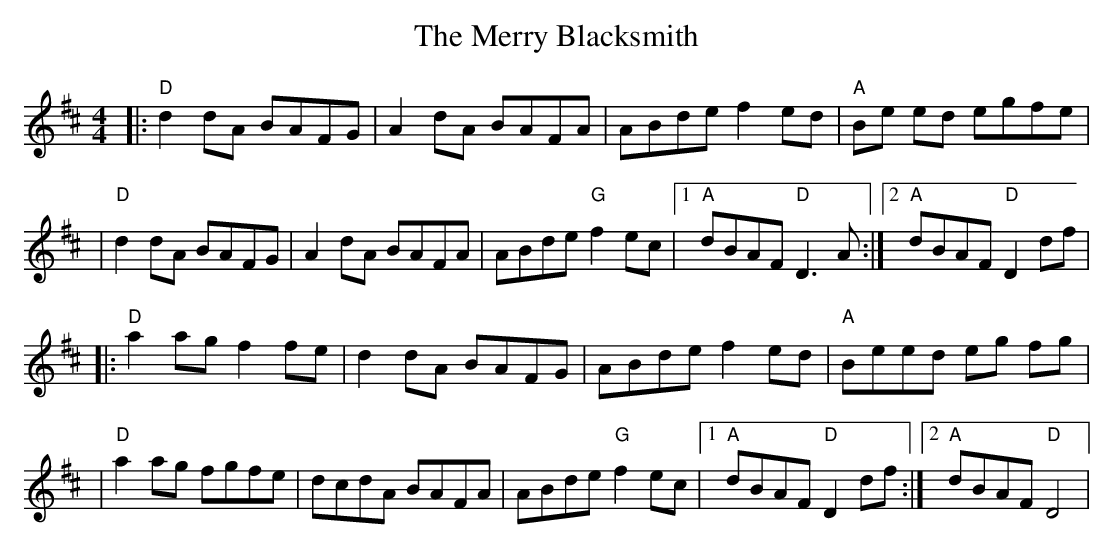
X:1
T:The Merry Blacksmith
L:1/8
M:4/4
K:D
|: "D" d2 dA BAFG | A2 dA BAFA | ABde f2 ed | "A" Be ed egfe |
|  "D" d2 dA BAFG | A2 dA BAFA | ABde "G" f2 ec |1 "A" dBAF "D" D3 A :|2 "A" dBAF "D" D2 df |
|: "D" a2 ag f2fe | d2 dA BAFG | ABde f2 ed | "A" Beed eg fg |
|  "D" a2 ag fgfe | dcdA BAFA  | ABde  "G" f2 ec |1 "A" dBAF "D" D2 df :|2 "A" dBAF "D" D4 |
